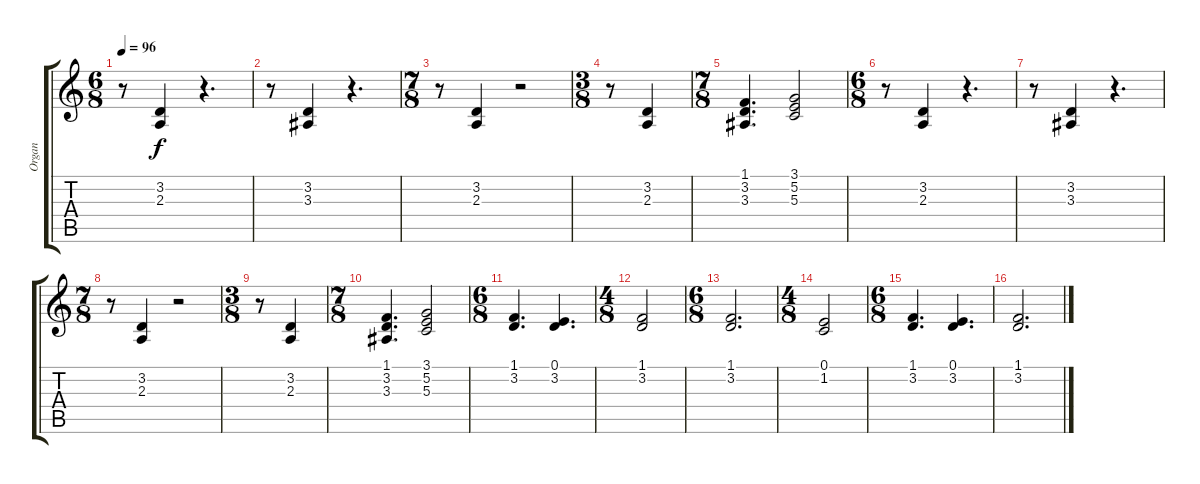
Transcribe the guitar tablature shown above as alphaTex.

\track ("Organ" "Organ") {instrument percussiveorgan}
\staff {score tabs}
\tuning (E4 B3 G3 D3 A2 E2) {hide}
\ts (6 8)
\tempo 96
\clef g2
\ks c
r.8{dy f} (3.2 2.3).4 r.4{d} |
r.8 (3.2 3.3).4 r.4{d} |
\ts (7 8)
r.8 (3.2 2.3).4 r.2 |
\ts (3 8)
r.8 (3.2 2.3).4 |
\ts (7 8)
(1.1 3.2 3.3).4{d} (3.1 5.2 5.3).2 |
\ts (6 8)
r.8 (3.2 2.3).4 r.4{d} |
r.8 (3.2 3.3).4 r.4{d} |
\ts (7 8)
r.8 (3.2 2.3).4 r.2 |
\ts (3 8)
r.8 (3.2 2.3).4 |
\ts (7 8)
(1.1 3.2 3.3).4{d} (3.1 5.2 5.3).2 |
\ts (6 8)
(1.1 3.2).4{d} (0.1 3.2).4{d} |
\ts (4 8)
(1.1 3.2).2 |
\ts (6 8)
(1.1 3.2).2{d} |
\ts (4 8)
(0.1 1.2).2 |
\ts (6 8)
(1.1 3.2).4{d} (0.1 3.2).4{d} |
(1.1 3.2).2{d}
